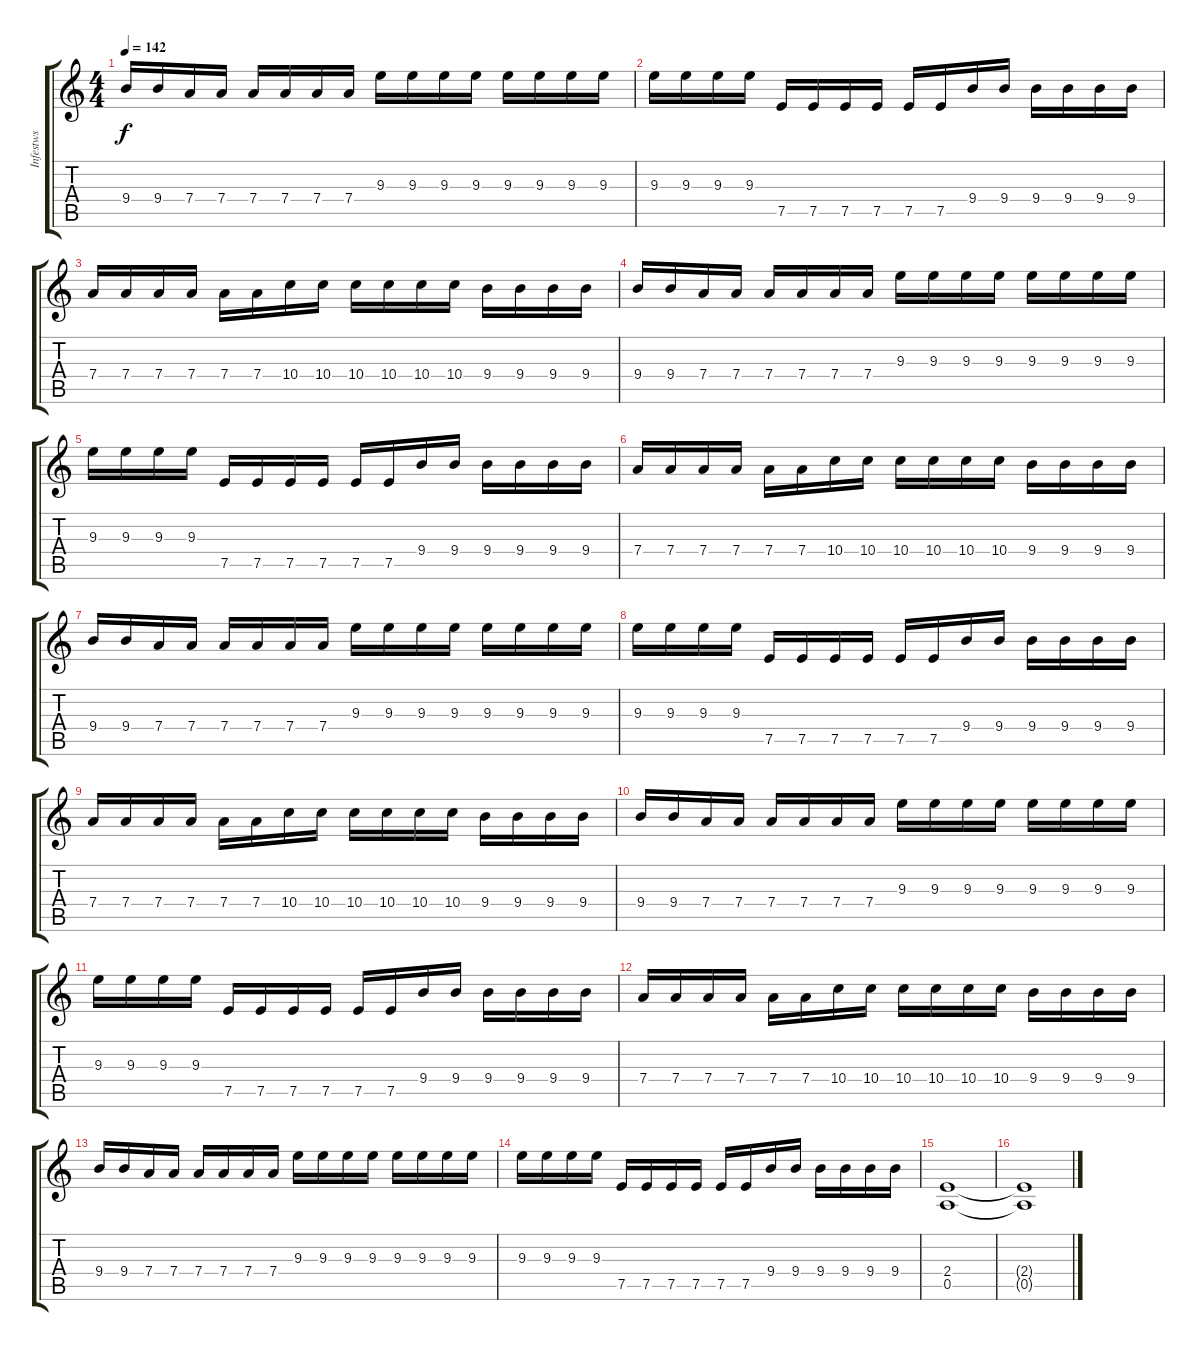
\track ("Infestws" "Infestws") {instrument overdrivenguitar}
\staff {score tabs}
\tuning (E4 B3 G3 D3 A2 E2) {hide}
\ts (4 4)
\tempo 142
\clef g2
\ks c
9.4.16{dy f} 9.4.16 7.4.16 7.4.16 7.4.16 7.4.16 7.4.16 7.4.16 9.3.16 9.3.16 9.3.16 9.3.16 9.3.16 9.3.16 9.3.16 9.3.16 |
9.3.16 9.3.16 9.3.16 9.3.16 7.5.16 7.5.16 7.5.16 7.5.16 7.5.16 7.5.16 9.4.16 9.4.16 9.4.16 9.4.16 9.4.16 9.4.16 |
7.4.16 7.4.16 7.4.16 7.4.16 7.4.16 7.4.16 10.4.16 10.4.16 10.4.16 10.4.16 10.4.16 10.4.16 9.4.16 9.4.16 9.4.16 9.4.16 |
9.4.16 9.4.16 7.4.16 7.4.16 7.4.16 7.4.16 7.4.16 7.4.16 9.3.16 9.3.16 9.3.16 9.3.16 9.3.16 9.3.16 9.3.16 9.3.16 |
9.3.16 9.3.16 9.3.16 9.3.16 7.5.16 7.5.16 7.5.16 7.5.16 7.5.16 7.5.16 9.4.16 9.4.16 9.4.16 9.4.16 9.4.16 9.4.16 |
7.4.16 7.4.16 7.4.16 7.4.16 7.4.16 7.4.16 10.4.16 10.4.16 10.4.16 10.4.16 10.4.16 10.4.16 9.4.16 9.4.16 9.4.16 9.4.16 |
9.4.16 9.4.16 7.4.16 7.4.16 7.4.16 7.4.16 7.4.16 7.4.16 9.3.16 9.3.16 9.3.16 9.3.16 9.3.16 9.3.16 9.3.16 9.3.16 |
9.3.16 9.3.16 9.3.16 9.3.16 7.5.16 7.5.16 7.5.16 7.5.16 7.5.16 7.5.16 9.4.16 9.4.16 9.4.16 9.4.16 9.4.16 9.4.16 |
7.4.16 7.4.16 7.4.16 7.4.16 7.4.16 7.4.16 10.4.16 10.4.16 10.4.16 10.4.16 10.4.16 10.4.16 9.4.16 9.4.16 9.4.16 9.4.16 |
9.4.16 9.4.16 7.4.16 7.4.16 7.4.16 7.4.16 7.4.16 7.4.16 9.3.16 9.3.16 9.3.16 9.3.16 9.3.16 9.3.16 9.3.16 9.3.16 |
9.3.16 9.3.16 9.3.16 9.3.16 7.5.16 7.5.16 7.5.16 7.5.16 7.5.16 7.5.16 9.4.16 9.4.16 9.4.16 9.4.16 9.4.16 9.4.16 |
7.4.16 7.4.16 7.4.16 7.4.16 7.4.16 7.4.16 10.4.16 10.4.16 10.4.16 10.4.16 10.4.16 10.4.16 9.4.16 9.4.16 9.4.16 9.4.16 |
9.4.16 9.4.16 7.4.16 7.4.16 7.4.16 7.4.16 7.4.16 7.4.16 9.3.16 9.3.16 9.3.16 9.3.16 9.3.16 9.3.16 9.3.16 9.3.16 |
9.3.16 9.3.16 9.3.16 9.3.16 7.5.16 7.5.16 7.5.16 7.5.16 7.5.16 7.5.16 9.4.16 9.4.16 9.4.16 9.4.16 9.4.16 9.4.16 |
(2.4 0.5).1 |
(2.4{t} 0.5{t}).1
